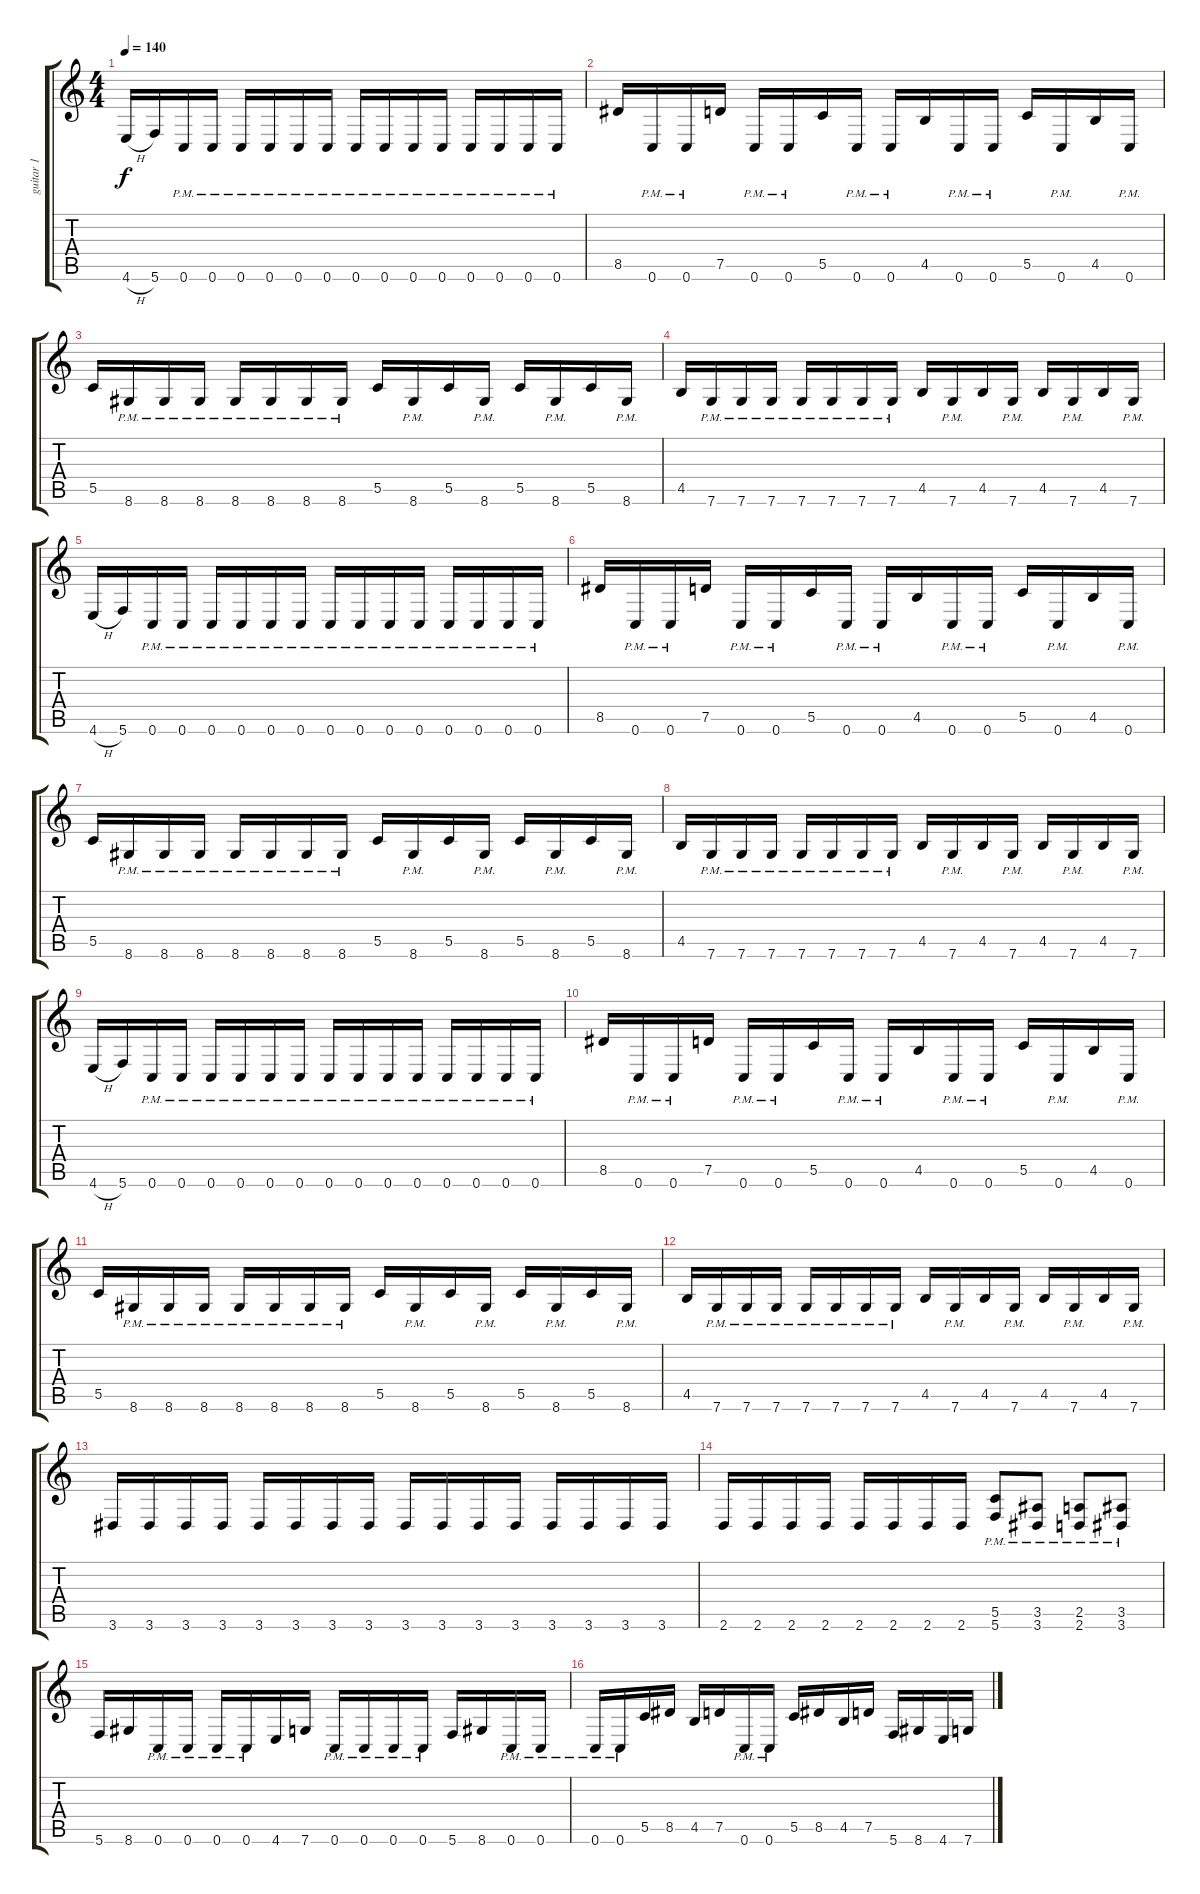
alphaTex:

\track ("guitar 1" "guitar 1") {instrument distortionguitar}
\staff {score tabs}
\tuning (D4 A3 F3 C3 G2 C2) {hide}
\ts (4 4)
\tempo 140
\clef g2
\ks c
4.6{h}.16{dy f} 5.6.16 0.6{pm}.16 0.6{pm}.16 0.6{pm}.16 0.6{pm}.16 0.6{pm}.16 0.6{pm}.16 0.6{pm}.16 0.6{pm}.16 0.6{pm}.16 0.6{pm}.16 0.6{pm}.16 0.6{pm}.16 0.6{pm}.16 0.6{pm}.16 |
8.5.16 0.6{pm}.16 0.6{pm}.16 7.5.16 0.6{pm}.16 0.6{pm}.16 5.5.16 0.6{pm}.16 0.6{pm}.16 4.5.16 0.6{pm}.16 0.6{pm}.16 5.5.16 0.6{pm}.16 4.5.16 0.6{pm}.16 |
5.5.16 8.6{pm}.16 8.6{pm}.16 8.6{pm}.16 8.6{pm}.16 8.6{pm}.16 8.6{pm}.16 8.6{pm}.16 5.5.16 8.6{pm}.16 5.5.16 8.6{pm}.16 5.5.16 8.6{pm}.16 5.5.16 8.6{pm}.16 |
4.5.16 7.6{pm}.16 7.6{pm}.16 7.6{pm}.16 7.6{pm}.16 7.6{pm}.16 7.6{pm}.16 7.6{pm}.16 4.5.16 7.6{pm}.16 4.5.16 7.6{pm}.16 4.5.16 7.6{pm}.16 4.5.16 7.6{pm}.16 |
4.6{h}.16 5.6.16 0.6{pm}.16 0.6{pm}.16 0.6{pm}.16 0.6{pm}.16 0.6{pm}.16 0.6{pm}.16 0.6{pm}.16 0.6{pm}.16 0.6{pm}.16 0.6{pm}.16 0.6{pm}.16 0.6{pm}.16 0.6{pm}.16 0.6{pm}.16 |
8.5.16 0.6{pm}.16 0.6{pm}.16 7.5.16 0.6{pm}.16 0.6{pm}.16 5.5.16 0.6{pm}.16 0.6{pm}.16 4.5.16 0.6{pm}.16 0.6{pm}.16 5.5.16 0.6{pm}.16 4.5.16 0.6{pm}.16 |
5.5.16 8.6{pm}.16 8.6{pm}.16 8.6{pm}.16 8.6{pm}.16 8.6{pm}.16 8.6{pm}.16 8.6{pm}.16 5.5.16 8.6{pm}.16 5.5.16 8.6{pm}.16 5.5.16 8.6{pm}.16 5.5.16 8.6{pm}.16 |
4.5.16 7.6{pm}.16 7.6{pm}.16 7.6{pm}.16 7.6{pm}.16 7.6{pm}.16 7.6{pm}.16 7.6{pm}.16 4.5.16 7.6{pm}.16 4.5.16 7.6{pm}.16 4.5.16 7.6{pm}.16 4.5.16 7.6{pm}.16 |
4.6{h}.16 5.6.16 0.6{pm}.16 0.6{pm}.16 0.6{pm}.16 0.6{pm}.16 0.6{pm}.16 0.6{pm}.16 0.6{pm}.16 0.6{pm}.16 0.6{pm}.16 0.6{pm}.16 0.6{pm}.16 0.6{pm}.16 0.6{pm}.16 0.6{pm}.16 |
8.5.16 0.6{pm}.16 0.6{pm}.16 7.5.16 0.6{pm}.16 0.6{pm}.16 5.5.16 0.6{pm}.16 0.6{pm}.16 4.5.16 0.6{pm}.16 0.6{pm}.16 5.5.16 0.6{pm}.16 4.5.16 0.6{pm}.16 |
5.5.16 8.6{pm}.16 8.6{pm}.16 8.6{pm}.16 8.6{pm}.16 8.6{pm}.16 8.6{pm}.16 8.6{pm}.16 5.5.16 8.6{pm}.16 5.5.16 8.6{pm}.16 5.5.16 8.6{pm}.16 5.5.16 8.6{pm}.16 |
4.5.16 7.6{pm}.16 7.6{pm}.16 7.6{pm}.16 7.6{pm}.16 7.6{pm}.16 7.6{pm}.16 7.6{pm}.16 4.5.16 7.6{pm}.16 4.5.16 7.6{pm}.16 4.5.16 7.6{pm}.16 4.5.16 7.6{pm}.16 |
3.6.16 3.6.16 3.6.16 3.6.16 3.6.16 3.6.16 3.6.16 3.6.16 3.6.16 3.6.16 3.6.16 3.6.16 3.6.16 3.6.16 3.6.16 3.6.16 |
2.6.16 2.6.16 2.6.16 2.6.16 2.6.16 2.6.16 2.6.16 2.6.16 (5.5{pm} 5.6{pm}).8 (3.5{pm} 3.6{pm}).8 (2.5{pm} 2.6{pm}).8 (3.5{pm} 3.6{pm}).8 |
5.6.16 8.6.16 0.6{pm}.16 0.6{pm}.16 0.6{pm}.16 0.6{pm}.16 4.6.16 7.6.16 0.6{pm}.16 0.6{pm}.16 0.6{pm}.16 0.6{pm}.16 5.6.16 8.6.16 0.6{pm}.16 0.6{pm}.16 |
0.6{pm}.16 0.6{pm}.16 5.5.16 8.5.16 4.5.16 7.5.16 0.6{pm}.16 0.6{pm}.16 5.5.16 8.5.16 4.5.16 7.5.16 5.6.16 8.6.16 4.6.16 7.6.16
